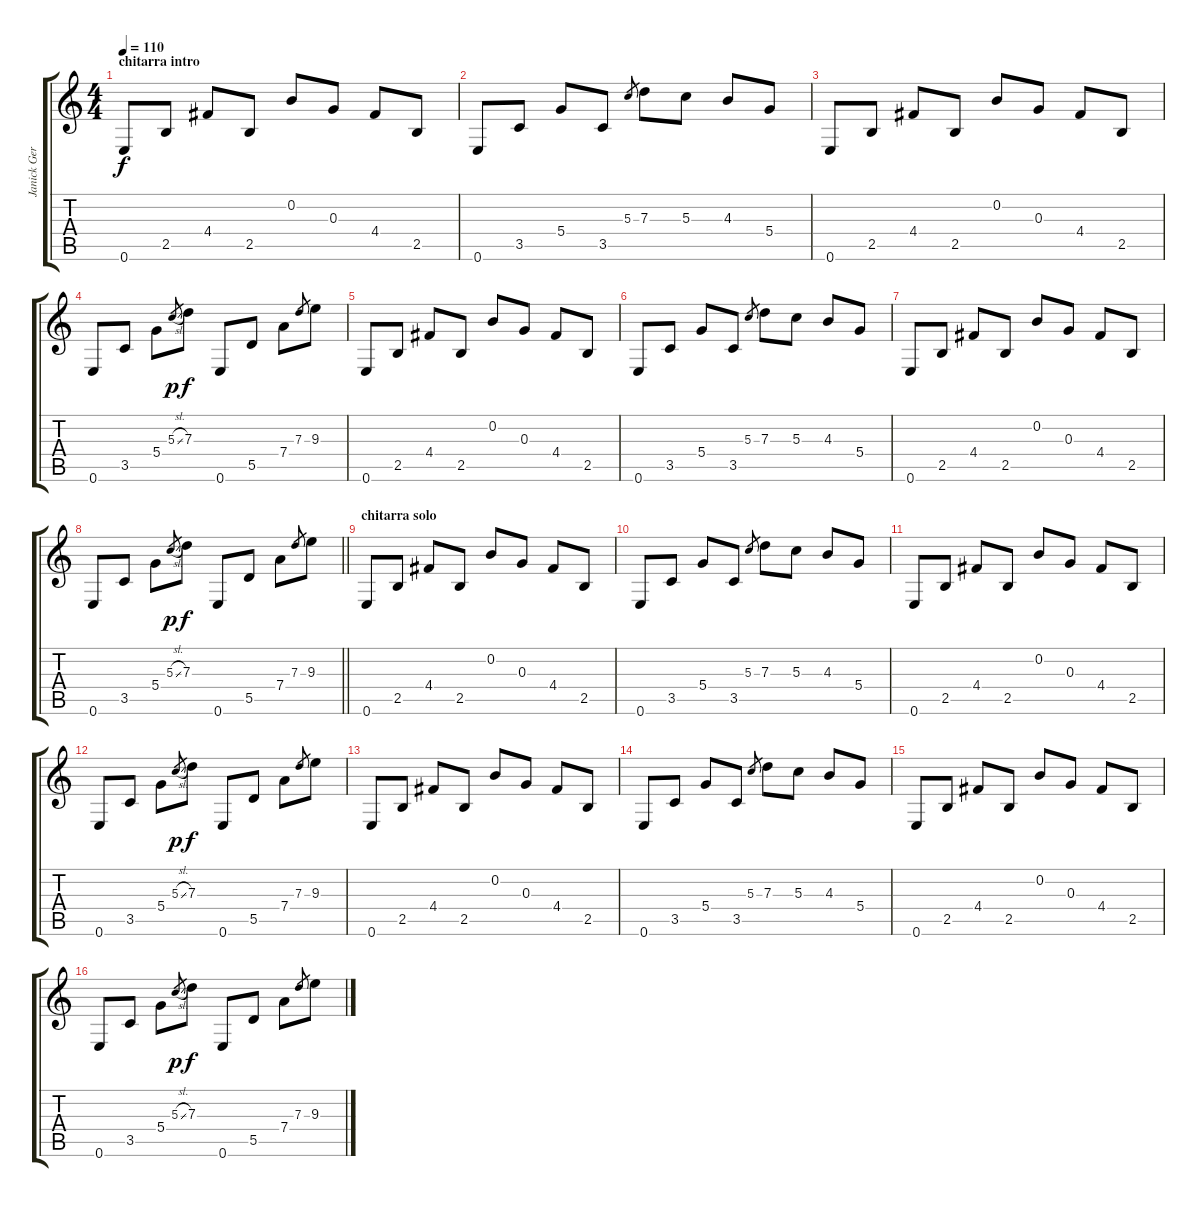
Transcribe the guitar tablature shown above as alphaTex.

\track ("Janick Gers" "Janick Ger") {instrument overdrivenguitar}
\staff {score tabs}
\tuning (E4 B3 G3 D3 A2 E2) {hide}
\ts (4 4)
\section ("" "chitarra intro")
\tempo 110
\clef g2
\ks c
0.6.8{txt "" dy f instrument electricguitarmuted} 2.5.8 4.4.8 2.5.8 0.2.8 0.3.8 4.4.8 2.5.8 |
0.6.8 3.5.8 5.4.8 3.5.8 5.3.8{gr} 7.3.8 5.3.8 4.3.8 5.4.8 |
0.6.8 2.5.8 4.4.8 2.5.8 0.2.8 0.3.8 4.4.8 2.5.8 |
0.6.8 3.5.8 5.4.8 5.3{sl}.8{gr dy p} 7.3.8{dy f} 0.6.8 5.5.8 7.4.8 7.3.8{gr} 9.3.8 |
0.6.8 2.5.8 4.4.8 2.5.8 0.2.8 0.3.8 4.4.8 2.5.8 |
0.6.8 3.5.8 5.4.8 3.5.8 5.3.8{gr} 7.3.8 5.3.8 4.3.8 5.4.8 |
0.6.8 2.5.8 4.4.8 2.5.8 0.2.8 0.3.8 4.4.8 2.5.8 |
\barLineRight lightlight
0.6.8 3.5.8 5.4.8 5.3{sl}.8{gr dy p} 7.3.8{dy f} 0.6.8 5.5.8 7.4.8 7.3.8{gr} 9.3.8 |
\section ("" "chitarra solo")
0.6.8 2.5.8 4.4.8 2.5.8 0.2.8 0.3.8 4.4.8 2.5.8 |
0.6.8 3.5.8 5.4.8 3.5.8 5.3.8{gr} 7.3.8 5.3.8 4.3.8 5.4.8 |
0.6.8 2.5.8 4.4.8 2.5.8 0.2.8 0.3.8 4.4.8 2.5.8 |
0.6.8 3.5.8 5.4.8 5.3{sl}.8{gr dy p} 7.3.8{dy f} 0.6.8 5.5.8 7.4.8 7.3.8{gr} 9.3.8 |
0.6.8 2.5.8 4.4.8 2.5.8 0.2.8 0.3.8 4.4.8 2.5.8 |
0.6.8 3.5.8 5.4.8 3.5.8 5.3.8{gr} 7.3.8 5.3.8 4.3.8 5.4.8 |
0.6.8 2.5.8 4.4.8 2.5.8 0.2.8 0.3.8 4.4.8 2.5.8 |
0.6.8 3.5.8 5.4.8 5.3{sl}.8{gr dy p} 7.3.8{dy f} 0.6.8 5.5.8 7.4.8 7.3.8{gr} 9.3.8
